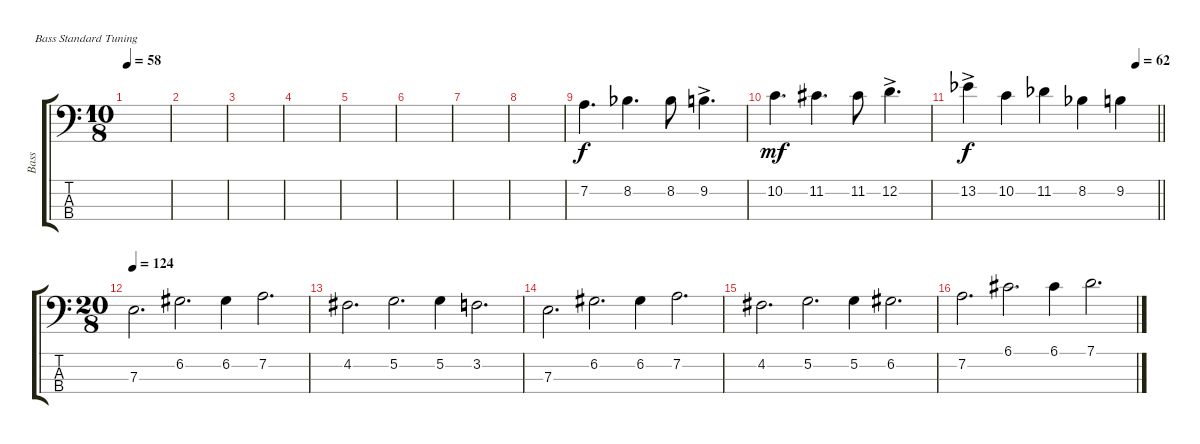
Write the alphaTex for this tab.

\bracketExtendMode groupsimilarinstruments
\otherSystemsTrackNameOrientation horizontal
\track ("E-Bass" "Bass") {instrument fretlessbass}
\staff {score tabs}
\tuning (G2 D2 A1 E1)
\ts (10 8)
\beaming (8 3 3 1 3)
\tempo 58
\clef f4
\ks c
|
|
|
|
|
|
|
|
7.2.4{d beam Down} 8.2{acc b}.4{d beam Down} 8.2{acc b}.8{beam Down} 9.2{ac}.4{d beam Down} |
10.2.4{d dy mf beam Down} 11.2{acc #}.4{d beam Down} 11.2{acc #}.8{beam Down} 12.2{ac}.4{d beam Down} |
\beaming (8 3 3 3 3 3 3 2)
\tempo (62 0.887324)
\barLineRight lightlight
13.2{ac acc b}.4{dy f beam Down} 10.2.4{beam Down} 11.2{acc b}.4{beam Down} 8.2{acc b}.4{beam Down} 9.2.4{beam Down} |
\ts (20 8)
\beaming (8 3 3 3 3 3 3 2)
\tempo 124
7.3.2{d beam Down} 6.2{acc #}.2{d beam Down} 6.2{acc #}.4{beam Down} 7.2.2{d beam Down} |
4.2{acc #}.2{d beam Down} 5.2.2{d beam Down} 5.2.4{beam Down} 3.2.2{d beam Down} |
7.3.2{d beam Down} 6.2{acc #}.2{d beam Down} 6.2{acc #}.4{beam Down} 7.2.2{d beam Down} |
4.2{acc #}.2{d beam Down} 5.2.2{d beam Down} 5.2.4{beam Down} 6.2{acc #}.2{d beam Down} |
7.2.2{d beam Down} 6.1{acc #}.2{d beam Down} 6.1{acc #}.4{beam Down} 7.1.2{d beam Down}
